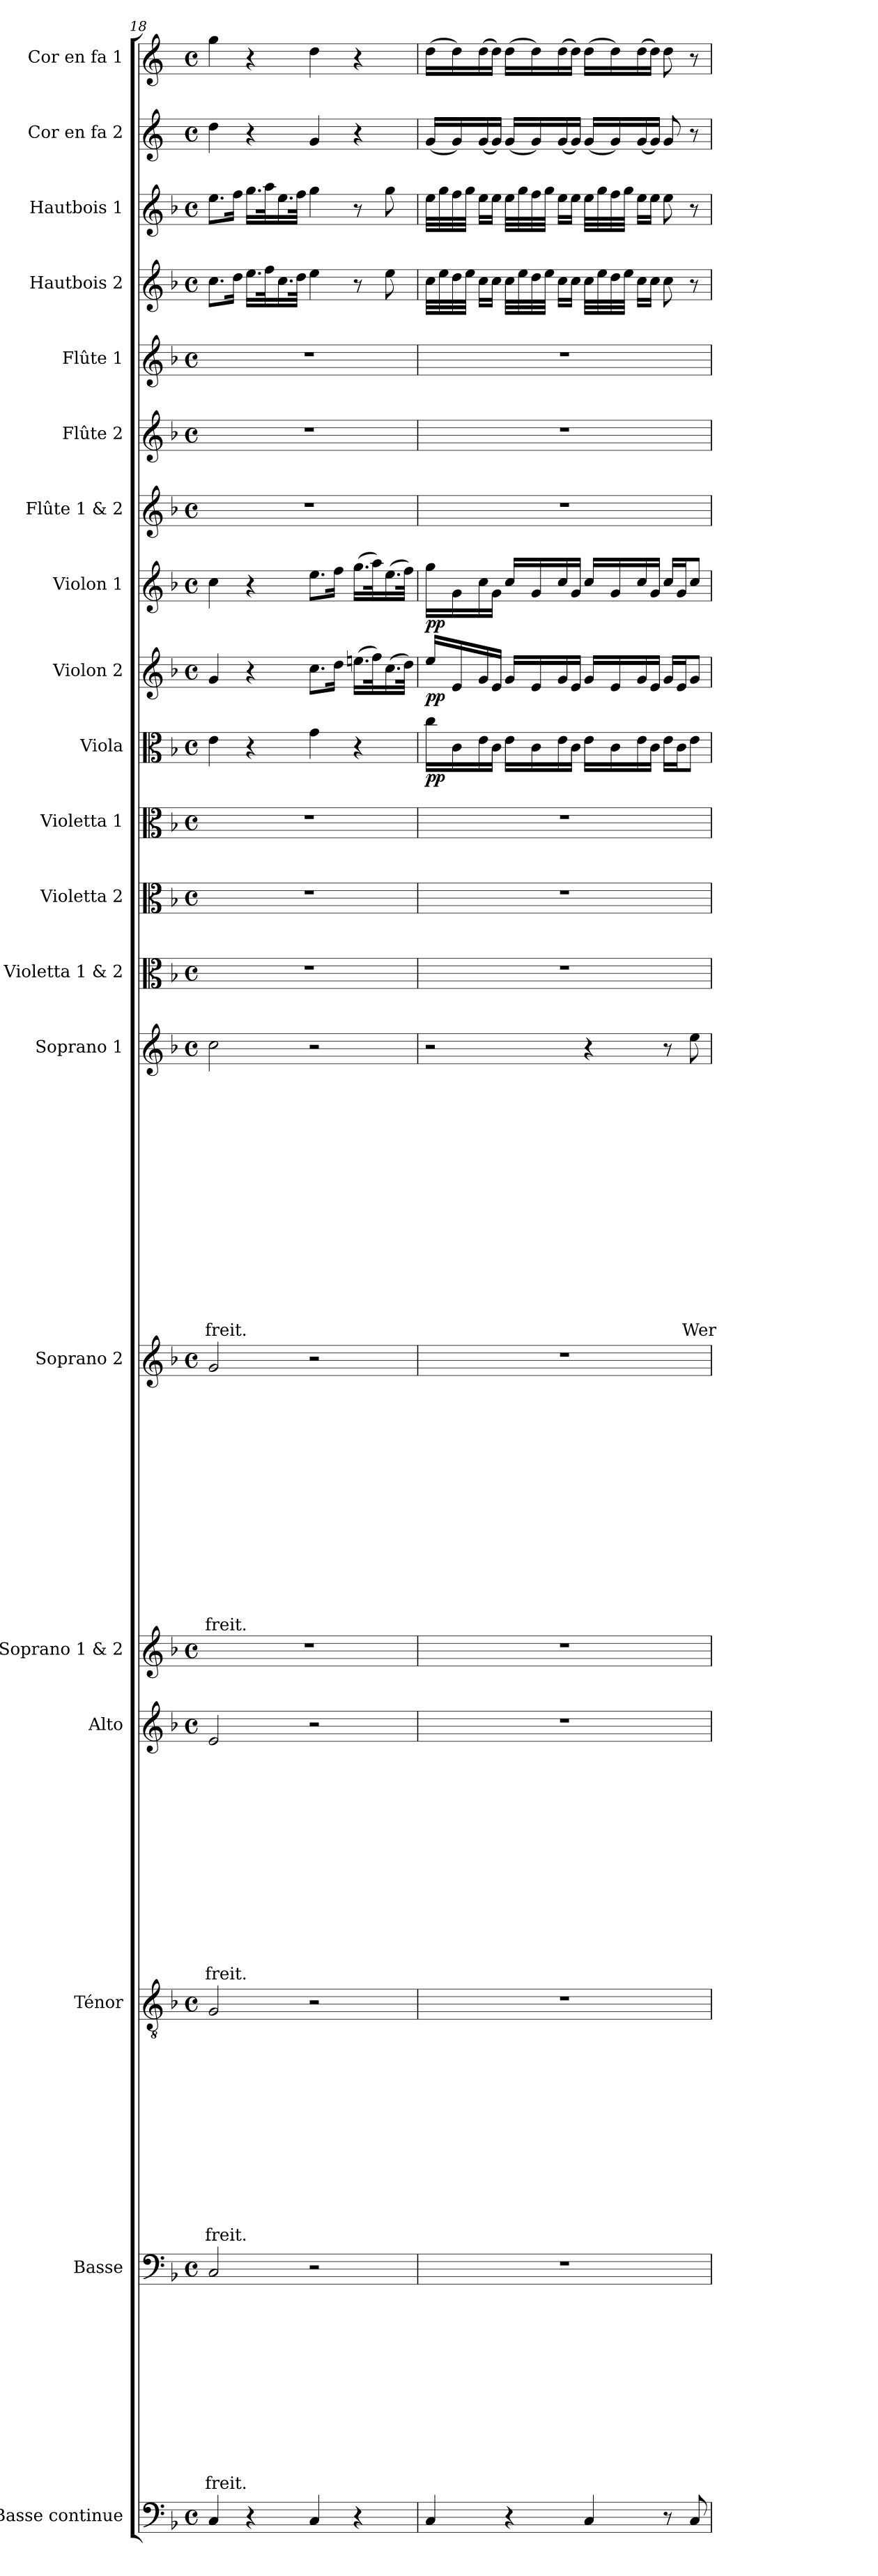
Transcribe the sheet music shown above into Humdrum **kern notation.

**kern	**kern	**text	**text	**text	**text	**text	**text	**text	**text	**text	**text	**text	**text	**kern	**text	**text	**text	**text	**text	**text	**text	**text	**text	**text	**text	**text	**text	**kern	**text	**text	**text	**text	**text	**text	**text	**text	**text	**text	**text	**text	**text	**text	**kern	**kern	**text	**text	**text	**text	**text	**text	**text	**text	**text	**text	**text	**text	**text	**text	**text	**kern	**text	**text	**text	**text	**text	**text	**text	**text	**text	**text	**text	**text	**text	**text	**text	**text	**kern	**kern	**kern	**kern	**dynam	**kern	**dynam	**kern	**dynam	**kern	**kern	**kern	**kern	**kern	**kern	**kern
*part20	*part19	*part19	*part19	*part19	*part19	*part19	*part19	*part19	*part19	*part19	*part19	*part19	*part19	*part18	*part18	*part18	*part18	*part18	*part18	*part18	*part18	*part18	*part18	*part18	*part18	*part18	*part18	*part17	*part17	*part17	*part17	*part17	*part17	*part17	*part17	*part17	*part17	*part17	*part17	*part17	*part17	*part17	*part16	*part15	*part15	*part15	*part15	*part15	*part15	*part15	*part15	*part15	*part15	*part15	*part15	*part15	*part15	*part15	*part15	*part14	*part14	*part14	*part14	*part14	*part14	*part14	*part14	*part14	*part14	*part14	*part14	*part14	*part14	*part14	*part14	*part14	*part13	*part12	*part11	*part10	*part10	*part9	*part9	*part8	*part8	*part7	*part6	*part5	*part4	*part3	*part2	*part1
*staff20	*staff19	*staff19	*staff19	*staff19	*staff19	*staff19	*staff19	*staff19	*staff19	*staff19	*staff19	*staff19	*staff19	*staff18	*staff18	*staff18	*staff18	*staff18	*staff18	*staff18	*staff18	*staff18	*staff18	*staff18	*staff18	*staff18	*staff18	*staff17	*staff17	*staff17	*staff17	*staff17	*staff17	*staff17	*staff17	*staff17	*staff17	*staff17	*staff17	*staff17	*staff17	*staff17	*staff16	*staff15	*staff15	*staff15	*staff15	*staff15	*staff15	*staff15	*staff15	*staff15	*staff15	*staff15	*staff15	*staff15	*staff15	*staff15	*staff15	*staff14	*staff14	*staff14	*staff14	*staff14	*staff14	*staff14	*staff14	*staff14	*staff14	*staff14	*staff14	*staff14	*staff14	*staff14	*staff14	*staff14	*staff13	*staff12	*staff11	*staff10	*staff10	*staff9	*staff9	*staff8	*staff8	*staff7	*staff6	*staff5	*staff4	*staff3	*staff2	*staff1
*I"Basse continue	*I"Basse	*	*	*	*	*	*	*	*	*	*	*	*	*I"Ténor	*	*	*	*	*	*	*	*	*	*	*	*	*	*I"Alto	*	*	*	*	*	*	*	*	*	*	*	*	*	*	*I"Soprano 1 & 2	*I"Soprano 2	*	*	*	*	*	*	*	*	*	*	*	*	*	*	*	*I"Soprano 1	*	*	*	*	*	*	*	*	*	*	*	*	*	*	*	*	*I"Violetta 1 & 2	*I"Violetta 2	*I"Violetta 1	*I"Viola	*	*I"Violon 2	*	*I"Violon 1	*	*I"Flûte 1 & 2	*I"Flûte 2	*I"Flûte 1	*I"Hautbois 2	*I"Hautbois 1	*I"Cor en fa 2	*I"Cor en fa 1
*I'BC	*I'Bas	*	*	*	*	*	*	*	*	*	*	*	*	*I'T	*	*	*	*	*	*	*	*	*	*	*	*	*	*I'A	*	*	*	*	*	*	*	*	*	*	*	*	*	*	*	*I'S 2	*	*	*	*	*	*	*	*	*	*	*	*	*	*	*	*I'S 1	*	*	*	*	*	*	*	*	*	*	*	*	*	*	*	*	*	*I'Vta 2	*I'Vta 1	*I'Vla	*	*I'Vln 2	*	*I'Vln 1	*	*	*I'Fl 2	*I'Fl 1	*I'Hb 2	*I'Hb 1	*I'Cor 2	*I'Cor 1
!!LO:PB:g=z
*clefF4	*clefF4	*	*	*	*	*	*	*	*	*	*	*	*	*clefGv2	*	*	*	*	*	*	*	*	*	*	*	*	*	*clefG2	*	*	*	*	*	*	*	*	*	*	*	*	*	*	*clefG2	*clefG2	*	*	*	*	*	*	*	*	*	*	*	*	*	*	*	*clefG2	*	*	*	*	*	*	*	*	*	*	*	*	*	*	*	*	*clefC3	*clefC3	*clefC3	*clefC3	*	*clefG2	*	*clefG2	*	*clefG2	*clefG2	*clefG2	*clefG2	*clefG2	*clefG2	*clefG2
*ITrd7c12	*	*	*	*	*	*	*	*	*	*	*	*	*	*	*	*	*	*	*	*	*	*	*	*	*	*	*	*	*	*	*	*	*	*	*	*	*	*	*	*	*	*	*	*	*	*	*	*	*	*	*	*	*	*	*	*	*	*	*	*	*	*	*	*	*	*	*	*	*	*	*	*	*	*	*	*	*	*	*	*	*	*	*	*	*	*	*	*	*	*	*ITrd4c7	*ITrd4c7
*k[b-]	*k[b-]	*	*	*	*	*	*	*	*	*	*	*	*	*k[b-]	*	*	*	*	*	*	*	*	*	*	*	*	*	*k[b-]	*	*	*	*	*	*	*	*	*	*	*	*	*	*	*k[b-]	*k[b-]	*	*	*	*	*	*	*	*	*	*	*	*	*	*	*	*k[b-]	*	*	*	*	*	*	*	*	*	*	*	*	*	*	*	*	*k[b-]	*k[b-]	*k[b-]	*k[b-]	*	*k[b-]	*	*k[b-]	*	*k[b-]	*k[b-]	*k[b-]	*k[b-]	*k[b-]	*k[b-]	*k[b-]
*F:	*F:	*	*	*	*	*	*	*	*	*	*	*	*	*F:	*	*	*	*	*	*	*	*	*	*	*	*	*	*F:	*	*	*	*	*	*	*	*	*	*	*	*	*	*	*F:	*F:	*	*	*	*	*	*	*	*	*	*	*	*	*	*	*	*F:	*	*	*	*	*	*	*	*	*	*	*	*	*	*	*	*	*F:	*F:	*F:	*F:	*	*F:	*	*F:	*	*F:	*F:	*F:	*F:	*F:	*F:	*F:
*M4/4	*M4/4	*	*	*	*	*	*	*	*	*	*	*	*	*M4/4	*	*	*	*	*	*	*	*	*	*	*	*	*	*M4/4	*	*	*	*	*	*	*	*	*	*	*	*	*	*	*M4/4	*M4/4	*	*	*	*	*	*	*	*	*	*	*	*	*	*	*	*M4/4	*	*	*	*	*	*	*	*	*	*	*	*	*	*	*	*	*M4/4	*M4/4	*M4/4	*M4/4	*	*M4/4	*	*M4/4	*	*M4/4	*M4/4	*M4/4	*M4/4	*M4/4	*M4/4	*M4/4
*met(c)	*met(c)	*	*	*	*	*	*	*	*	*	*	*	*	*met(c)	*	*	*	*	*	*	*	*	*	*	*	*	*	*met(c)	*	*	*	*	*	*	*	*	*	*	*	*	*	*	*met(c)	*met(c)	*	*	*	*	*	*	*	*	*	*	*	*	*	*	*	*met(c)	*	*	*	*	*	*	*	*	*	*	*	*	*	*	*	*	*met(c)	*met(c)	*met(c)	*met(c)	*	*met(c)	*	*met(c)	*	*met(c)	*met(c)	*met(c)	*met(c)	*met(c)	*met(c)	*met(c)
=18	=18	=18	=18	=18	=18	=18	=18	=18	=18	=18	=18	=18	=18	=18	=18	=18	=18	=18	=18	=18	=18	=18	=18	=18	=18	=18	=18	=18	=18	=18	=18	=18	=18	=18	=18	=18	=18	=18	=18	=18	=18	=18	=18	=18	=18	=18	=18	=18	=18	=18	=18	=18	=18	=18	=18	=18	=18	=18	=18	=18	=18	=18	=18	=18	=18	=18	=18	=18	=18	=18	=18	=18	=18	=18	=18	=18	=18	=18	=18	=18	=18	=18	=18	=18	=18	=18	=18	=18	=18	=18	=18	=18
!	!	!	!	!	!	!	!	!	!	!	!	!	!LO:LY:b	!	!	!	!	!	!	!	!	!	!	!	!	!	!	!	!	!	!	!	!	!	!	!	!	!	!	!	!	!	!	!	!	!	!	!	!	!	!	!	!	!	!	!	!	!	!	!	!	!	!	!	!	!	!	!	!	!	!	!	!	!	!	!	!	!	!	!	!	!	!	!	!	!	!	!	!	!	!	!
!	!	!	!	!	!	!	!	!	!	!	!	!	!	!	!	!	!	!	!	!	!	!	!	!	!	!	!LO:LY:b	!	!	!	!	!	!	!	!	!	!	!	!	!	!	!	!	!	!	!	!	!	!	!	!	!	!	!	!	!	!	!	!	!	!	!	!	!	!	!	!	!	!	!	!	!	!	!	!	!	!	!	!	!	!	!	!	!	!	!	!	!	!	!	!	!
!	!	!	!	!	!	!	!	!	!	!	!	!	!	!	!	!	!	!	!	!	!	!	!	!	!	!	!	!	!	!	!	!	!	!	!	!	!	!	!	!	!	!LO:LY:b	!	!	!	!	!	!	!	!	!	!	!	!	!	!	!	!	!	!	!	!	!	!	!	!	!	!	!	!	!	!	!	!	!	!	!	!	!	!	!	!	!	!	!	!	!	!	!	!	!	!
!	!	!	!	!	!	!	!	!	!	!	!	!	!	!	!	!	!	!	!	!	!	!	!	!	!	!	!	!	!	!	!	!	!	!	!	!	!	!	!	!	!	!	!	!	!	!	!	!	!	!	!	!	!	!	!	!	!	!	!LO:LY:b	!	!	!	!	!	!	!	!	!	!	!	!	!	!	!	!	!	!	!	!	!	!	!	!	!	!	!	!	!	!	!	!	!
!	!	!	!	!	!	!	!	!	!	!	!	!	!	!	!	!	!	!	!	!	!	!	!	!	!	!	!	!	!	!	!	!	!	!	!	!	!	!	!	!	!	!	!	!	!	!	!	!	!	!	!	!	!	!	!	!	!	!	!	!	!	!	!	!	!	!	!	!	!	!	!	!	!	!	!	!LO:LY:b	!	!	!	!	!	!	!	!	!	!	!	!	!	!	!	!
4CC/	2C/	.	.	.	.	.	.	.	.	.	.	.	-freit.	2G/	.	.	.	.	.	.	.	.	.	.	.	.	-freit.	2e/	.	.	.	.	.	.	.	.	.	.	.	.	.	-freit.	1r	2g/	.	.	.	.	.	.	.	.	.	.	.	.	.	.	-freit.	2cc\	.	.	.	.	.	.	.	.	.	.	.	.	.	.	.	-freit.	1r	1r	1r	4e\	.	4g/	.	4cc\	.	1r	1r	1r	8.cc\L	8.ee\L	4g\	4cc\
.	.	.	.	.	.	.	.	.	.	.	.	.	.	.	.	.	.	.	.	.	.	.	.	.	.	.	.	.	.	.	.	.	.	.	.	.	.	.	.	.	.	.	.	.	.	.	.	.	.	.	.	.	.	.	.	.	.	.	.	.	.	.	.	.	.	.	.	.	.	.	.	.	.	.	.	.	.	.	.	.	.	.	.	.	.	.	.	.	16dd\Jk	16ff\Jk	.	.
4r	.	.	.	.	.	.	.	.	.	.	.	.	.	.	.	.	.	.	.	.	.	.	.	.	.	.	.	.	.	.	.	.	.	.	.	.	.	.	.	.	.	.	.	.	.	.	.	.	.	.	.	.	.	.	.	.	.	.	.	.	.	.	.	.	.	.	.	.	.	.	.	.	.	.	.	.	.	.	.	4r	.	4r	.	4r	.	.	.	.	16.ee\LL	16.gg\LL	4r	4r
.	.	.	.	.	.	.	.	.	.	.	.	.	.	.	.	.	.	.	.	.	.	.	.	.	.	.	.	.	.	.	.	.	.	.	.	.	.	.	.	.	.	.	.	.	.	.	.	.	.	.	.	.	.	.	.	.	.	.	.	.	.	.	.	.	.	.	.	.	.	.	.	.	.	.	.	.	.	.	.	.	.	.	.	.	.	.	.	.	32ff\k	32aa\k	.	.
.	.	.	.	.	.	.	.	.	.	.	.	.	.	.	.	.	.	.	.	.	.	.	.	.	.	.	.	.	.	.	.	.	.	.	.	.	.	.	.	.	.	.	.	.	.	.	.	.	.	.	.	.	.	.	.	.	.	.	.	.	.	.	.	.	.	.	.	.	.	.	.	.	.	.	.	.	.	.	.	.	.	.	.	.	.	.	.	.	16.cc\	16.ee\	.	.
.	.	.	.	.	.	.	.	.	.	.	.	.	.	.	.	.	.	.	.	.	.	.	.	.	.	.	.	.	.	.	.	.	.	.	.	.	.	.	.	.	.	.	.	.	.	.	.	.	.	.	.	.	.	.	.	.	.	.	.	.	.	.	.	.	.	.	.	.	.	.	.	.	.	.	.	.	.	.	.	.	.	.	.	.	.	.	.	.	32dd\JJk	32ff\JJk	.	.
4CC/	2r	.	.	.	.	.	.	.	.	.	.	.	.	2r	.	.	.	.	.	.	.	.	.	.	.	.	.	2r	.	.	.	.	.	.	.	.	.	.	.	.	.	.	.	2r	.	.	.	.	.	.	.	.	.	.	.	.	.	.	.	2r	.	.	.	.	.	.	.	.	.	.	.	.	.	.	.	.	.	.	.	4g\	.	8.cc\L	.	8.ee\L	.	.	.	.	4ee\	4gg\	4c/	4g\
.	.	.	.	.	.	.	.	.	.	.	.	.	.	.	.	.	.	.	.	.	.	.	.	.	.	.	.	.	.	.	.	.	.	.	.	.	.	.	.	.	.	.	.	.	.	.	.	.	.	.	.	.	.	.	.	.	.	.	.	.	.	.	.	.	.	.	.	.	.	.	.	.	.	.	.	.	.	.	.	.	.	16dd\Jk	.	16ff\Jk	.	.	.	.	.	.	.	.
4r	.	.	.	.	.	.	.	.	.	.	.	.	.	.	.	.	.	.	.	.	.	.	.	.	.	.	.	.	.	.	.	.	.	.	.	.	.	.	.	.	.	.	.	.	.	.	.	.	.	.	.	.	.	.	.	.	.	.	.	.	.	.	.	.	.	.	.	.	.	.	.	.	.	.	.	.	.	.	.	4r	.	(>16.eeni\LL	.	(>16.gg\LL	.	.	.	.	8r	8r	4r	4r
.	.	.	.	.	.	.	.	.	.	.	.	.	.	.	.	.	.	.	.	.	.	.	.	.	.	.	.	.	.	.	.	.	.	.	.	.	.	.	.	.	.	.	.	.	.	.	.	.	.	.	.	.	.	.	.	.	.	.	.	.	.	.	.	.	.	.	.	.	.	.	.	.	.	.	.	.	.	.	.	.	.	32ff\k)	.	32aa\k)	.	.	.	.	.	.	.	.
.	.	.	.	.	.	.	.	.	.	.	.	.	.	.	.	.	.	.	.	.	.	.	.	.	.	.	.	.	.	.	.	.	.	.	.	.	.	.	.	.	.	.	.	.	.	.	.	.	.	.	.	.	.	.	.	.	.	.	.	.	.	.	.	.	.	.	.	.	.	.	.	.	.	.	.	.	.	.	.	.	.	(>16.cc\	.	(>16.ee\	.	.	.	.	8ee\	8gg\	.	.
.	.	.	.	.	.	.	.	.	.	.	.	.	.	.	.	.	.	.	.	.	.	.	.	.	.	.	.	.	.	.	.	.	.	.	.	.	.	.	.	.	.	.	.	.	.	.	.	.	.	.	.	.	.	.	.	.	.	.	.	.	.	.	.	.	.	.	.	.	.	.	.	.	.	.	.	.	.	.	.	.	.	32dd\JJk)	.	32ff\JJk)	.	.	.	.	.	.	.	.
=19	=19	=19	=19	=19	=19	=19	=19	=19	=19	=19	=19	=19	=19	=19	=19	=19	=19	=19	=19	=19	=19	=19	=19	=19	=19	=19	=19	=19	=19	=19	=19	=19	=19	=19	=19	=19	=19	=19	=19	=19	=19	=19	=19	=19	=19	=19	=19	=19	=19	=19	=19	=19	=19	=19	=19	=19	=19	=19	=19	=19	=19	=19	=19	=19	=19	=19	=19	=19	=19	=19	=19	=19	=19	=19	=19	=19	=19	=19	=19	=19	=19	=19	=19	=19	=19	=19	=19	=19	=19	=19	=19	=19
!	!	!	!	!	!	!	!	!	!	!	!	!	!	!	!	!	!	!	!	!	!	!	!	!	!	!	!	!	!	!	!	!	!	!	!	!	!	!	!	!	!	!	!	!	!	!	!	!	!	!	!	!	!	!	!	!	!	!	!	!	!	!	!	!	!	!	!	!	!	!	!	!	!	!	!	!	!	!	!	!	!LO:DY:b	!	!LO:DY:b	!	!LO:DY:b	!	!	!	!	!	!	!
4CC/	1r	.	.	.	.	.	.	.	.	.	.	.	.	1r	.	.	.	.	.	.	.	.	.	.	.	.	.	1r	.	.	.	.	.	.	.	.	.	.	.	.	.	.	1r	1r	.	.	.	.	.	.	.	.	.	.	.	.	.	.	.	2r	.	.	.	.	.	.	.	.	.	.	.	.	.	.	.	.	1r	1r	1r	16cc\LL	pp	16ee/LL	pp	16gg\LL	pp	1r	1r	1r	32cc\LLL	32ee\LLL	(<16c/LL	(>16g\LL
.	.	.	.	.	.	.	.	.	.	.	.	.	.	.	.	.	.	.	.	.	.	.	.	.	.	.	.	.	.	.	.	.	.	.	.	.	.	.	.	.	.	.	.	.	.	.	.	.	.	.	.	.	.	.	.	.	.	.	.	.	.	.	.	.	.	.	.	.	.	.	.	.	.	.	.	.	.	.	.	.	.	.	.	.	.	.	.	.	32ee\	32gg\	.	.
.	.	.	.	.	.	.	.	.	.	.	.	.	.	.	.	.	.	.	.	.	.	.	.	.	.	.	.	.	.	.	.	.	.	.	.	.	.	.	.	.	.	.	.	.	.	.	.	.	.	.	.	.	.	.	.	.	.	.	.	.	.	.	.	.	.	.	.	.	.	.	.	.	.	.	.	.	.	.	.	16c\	.	16e/	.	16g\	.	.	.	.	32dd\	32ff\	16c/)	16g\)
.	.	.	.	.	.	.	.	.	.	.	.	.	.	.	.	.	.	.	.	.	.	.	.	.	.	.	.	.	.	.	.	.	.	.	.	.	.	.	.	.	.	.	.	.	.	.	.	.	.	.	.	.	.	.	.	.	.	.	.	.	.	.	.	.	.	.	.	.	.	.	.	.	.	.	.	.	.	.	.	.	.	.	.	.	.	.	.	.	32ee\JJJ	32gg\JJJ	.	.
.	.	.	.	.	.	.	.	.	.	.	.	.	.	.	.	.	.	.	.	.	.	.	.	.	.	.	.	.	.	.	.	.	.	.	.	.	.	.	.	.	.	.	.	.	.	.	.	.	.	.	.	.	.	.	.	.	.	.	.	.	.	.	.	.	.	.	.	.	.	.	.	.	.	.	.	.	.	.	.	16e\	.	16g/	.	16cc\	.	.	.	.	16cc\LL	16ee\LL	(<16c/	(>16g\
.	.	.	.	.	.	.	.	.	.	.	.	.	.	.	.	.	.	.	.	.	.	.	.	.	.	.	.	.	.	.	.	.	.	.	.	.	.	.	.	.	.	.	.	.	.	.	.	.	.	.	.	.	.	.	.	.	.	.	.	.	.	.	.	.	.	.	.	.	.	.	.	.	.	.	.	.	.	.	.	16c\JJ	.	16e/JJ	.	16g\JJ	.	.	.	.	16cc\JJ	16ee\JJ	16c/JJ)	16g\JJ)
4r	.	.	.	.	.	.	.	.	.	.	.	.	.	.	.	.	.	.	.	.	.	.	.	.	.	.	.	.	.	.	.	.	.	.	.	.	.	.	.	.	.	.	.	.	.	.	.	.	.	.	.	.	.	.	.	.	.	.	.	.	.	.	.	.	.	.	.	.	.	.	.	.	.	.	.	.	.	.	.	16e\LL	.	16g/LL	.	16cc/LL	.	.	.	.	32cc\LLL	32ee\LLL	(<16c/LL	(>16g\LL
.	.	.	.	.	.	.	.	.	.	.	.	.	.	.	.	.	.	.	.	.	.	.	.	.	.	.	.	.	.	.	.	.	.	.	.	.	.	.	.	.	.	.	.	.	.	.	.	.	.	.	.	.	.	.	.	.	.	.	.	.	.	.	.	.	.	.	.	.	.	.	.	.	.	.	.	.	.	.	.	.	.	.	.	.	.	.	.	.	32ee\	32gg\	.	.
.	.	.	.	.	.	.	.	.	.	.	.	.	.	.	.	.	.	.	.	.	.	.	.	.	.	.	.	.	.	.	.	.	.	.	.	.	.	.	.	.	.	.	.	.	.	.	.	.	.	.	.	.	.	.	.	.	.	.	.	.	.	.	.	.	.	.	.	.	.	.	.	.	.	.	.	.	.	.	.	16c\	.	16e/	.	16g/	.	.	.	.	32dd\	32ff\	16c/)	16g\)
.	.	.	.	.	.	.	.	.	.	.	.	.	.	.	.	.	.	.	.	.	.	.	.	.	.	.	.	.	.	.	.	.	.	.	.	.	.	.	.	.	.	.	.	.	.	.	.	.	.	.	.	.	.	.	.	.	.	.	.	.	.	.	.	.	.	.	.	.	.	.	.	.	.	.	.	.	.	.	.	.	.	.	.	.	.	.	.	.	32ee\JJJ	32gg\JJJ	.	.
.	.	.	.	.	.	.	.	.	.	.	.	.	.	.	.	.	.	.	.	.	.	.	.	.	.	.	.	.	.	.	.	.	.	.	.	.	.	.	.	.	.	.	.	.	.	.	.	.	.	.	.	.	.	.	.	.	.	.	.	.	.	.	.	.	.	.	.	.	.	.	.	.	.	.	.	.	.	.	.	16e\	.	16g/	.	16cc/	.	.	.	.	16cc\LL	16ee\LL	(<16c/	(>16g\
.	.	.	.	.	.	.	.	.	.	.	.	.	.	.	.	.	.	.	.	.	.	.	.	.	.	.	.	.	.	.	.	.	.	.	.	.	.	.	.	.	.	.	.	.	.	.	.	.	.	.	.	.	.	.	.	.	.	.	.	.	.	.	.	.	.	.	.	.	.	.	.	.	.	.	.	.	.	.	.	16c\JJ	.	16e/JJ	.	16g/JJ	.	.	.	.	16cc\JJ	16ee\JJ	16c/JJ)	16g\JJ)
4CC/	.	.	.	.	.	.	.	.	.	.	.	.	.	.	.	.	.	.	.	.	.	.	.	.	.	.	.	.	.	.	.	.	.	.	.	.	.	.	.	.	.	.	.	.	.	.	.	.	.	.	.	.	.	.	.	.	.	.	.	4r	.	.	.	.	.	.	.	.	.	.	.	.	.	.	.	.	.	.	.	16e\LL	.	16g/LL	.	16cc/LL	.	.	.	.	32cc\LLL	32ee\LLL	(<16c/LL	(>16g\LL
.	.	.	.	.	.	.	.	.	.	.	.	.	.	.	.	.	.	.	.	.	.	.	.	.	.	.	.	.	.	.	.	.	.	.	.	.	.	.	.	.	.	.	.	.	.	.	.	.	.	.	.	.	.	.	.	.	.	.	.	.	.	.	.	.	.	.	.	.	.	.	.	.	.	.	.	.	.	.	.	.	.	.	.	.	.	.	.	.	32ee\	32gg\	.	.
.	.	.	.	.	.	.	.	.	.	.	.	.	.	.	.	.	.	.	.	.	.	.	.	.	.	.	.	.	.	.	.	.	.	.	.	.	.	.	.	.	.	.	.	.	.	.	.	.	.	.	.	.	.	.	.	.	.	.	.	.	.	.	.	.	.	.	.	.	.	.	.	.	.	.	.	.	.	.	.	16c\	.	16e/	.	16g/	.	.	.	.	32dd\	32ff\	16c/)	16g\)
.	.	.	.	.	.	.	.	.	.	.	.	.	.	.	.	.	.	.	.	.	.	.	.	.	.	.	.	.	.	.	.	.	.	.	.	.	.	.	.	.	.	.	.	.	.	.	.	.	.	.	.	.	.	.	.	.	.	.	.	.	.	.	.	.	.	.	.	.	.	.	.	.	.	.	.	.	.	.	.	.	.	.	.	.	.	.	.	.	32ee\JJJ	32gg\JJJ	.	.
.	.	.	.	.	.	.	.	.	.	.	.	.	.	.	.	.	.	.	.	.	.	.	.	.	.	.	.	.	.	.	.	.	.	.	.	.	.	.	.	.	.	.	.	.	.	.	.	.	.	.	.	.	.	.	.	.	.	.	.	.	.	.	.	.	.	.	.	.	.	.	.	.	.	.	.	.	.	.	.	16e\	.	16g/	.	16cc/	.	.	.	.	16cc\LL	16ee\LL	(<16c/	(>16g\
.	.	.	.	.	.	.	.	.	.	.	.	.	.	.	.	.	.	.	.	.	.	.	.	.	.	.	.	.	.	.	.	.	.	.	.	.	.	.	.	.	.	.	.	.	.	.	.	.	.	.	.	.	.	.	.	.	.	.	.	.	.	.	.	.	.	.	.	.	.	.	.	.	.	.	.	.	.	.	.	16c\JJ	.	16e/JJ	.	16g/JJ	.	.	.	.	16cc\JJ	16ee\JJ	16c/JJ)	16g\JJ)
8r	.	.	.	.	.	.	.	.	.	.	.	.	.	.	.	.	.	.	.	.	.	.	.	.	.	.	.	.	.	.	.	.	.	.	.	.	.	.	.	.	.	.	.	.	.	.	.	.	.	.	.	.	.	.	.	.	.	.	.	8r	.	.	.	.	.	.	.	.	.	.	.	.	.	.	.	.	.	.	.	16e\LL	.	16g/LL	.	16cc/LL	.	.	.	.	8cc\	8ee\	8c/	8g\
.	.	.	.	.	.	.	.	.	.	.	.	.	.	.	.	.	.	.	.	.	.	.	.	.	.	.	.	.	.	.	.	.	.	.	.	.	.	.	.	.	.	.	.	.	.	.	.	.	.	.	.	.	.	.	.	.	.	.	.	.	.	.	.	.	.	.	.	.	.	.	.	.	.	.	.	.	.	.	.	16c\J	.	16e/J	.	16g/J	.	.	.	.	.	.	.	.
!	!	!	!	!	!	!	!	!	!	!	!	!	!	!	!	!	!	!	!	!	!	!	!	!	!	!	!	!	!	!	!	!	!	!	!	!	!	!	!	!	!	!	!	!	!	!	!	!	!	!	!	!	!	!	!	!	!	!	!	!	!	!	!	!	!	!	!	!	!	!	!	!	!	!	!	!LO:LY:b	!	!	!	!	!	!	!	!	!	!	!	!	!	!	!	!
8CC/	.	.	.	.	.	.	.	.	.	.	.	.	.	.	.	.	.	.	.	.	.	.	.	.	.	.	.	.	.	.	.	.	.	.	.	.	.	.	.	.	.	.	.	.	.	.	.	.	.	.	.	.	.	.	.	.	.	.	.	8ee\	.	.	.	.	.	.	.	.	.	.	.	.	.	.	.	Wer	.	.	.	8e\J	.	8g/J	.	8cc/J	.	.	.	.	8r	8r	8r	8r
=	=	=	=	=	=	=	=	=	=	=	=	=	=	=	=	=	=	=	=	=	=	=	=	=	=	=	=	=	=	=	=	=	=	=	=	=	=	=	=	=	=	=	=	=	=	=	=	=	=	=	=	=	=	=	=	=	=	=	=	=	=	=	=	=	=	=	=	=	=	=	=	=	=	=	=	=	=	=	=	=	=	=	=	=	=	=	=	=	=	=	=	=
*-	*-	*-	*-	*-	*-	*-	*-	*-	*-	*-	*-	*-	*-	*-	*-	*-	*-	*-	*-	*-	*-	*-	*-	*-	*-	*-	*-	*-	*-	*-	*-	*-	*-	*-	*-	*-	*-	*-	*-	*-	*-	*-	*-	*-	*-	*-	*-	*-	*-	*-	*-	*-	*-	*-	*-	*-	*-	*-	*-	*-	*-	*-	*-	*-	*-	*-	*-	*-	*-	*-	*-	*-	*-	*-	*-	*-	*-	*-	*-	*-	*-	*-	*-	*-	*-	*-	*-	*-	*-	*-	*-	*-
